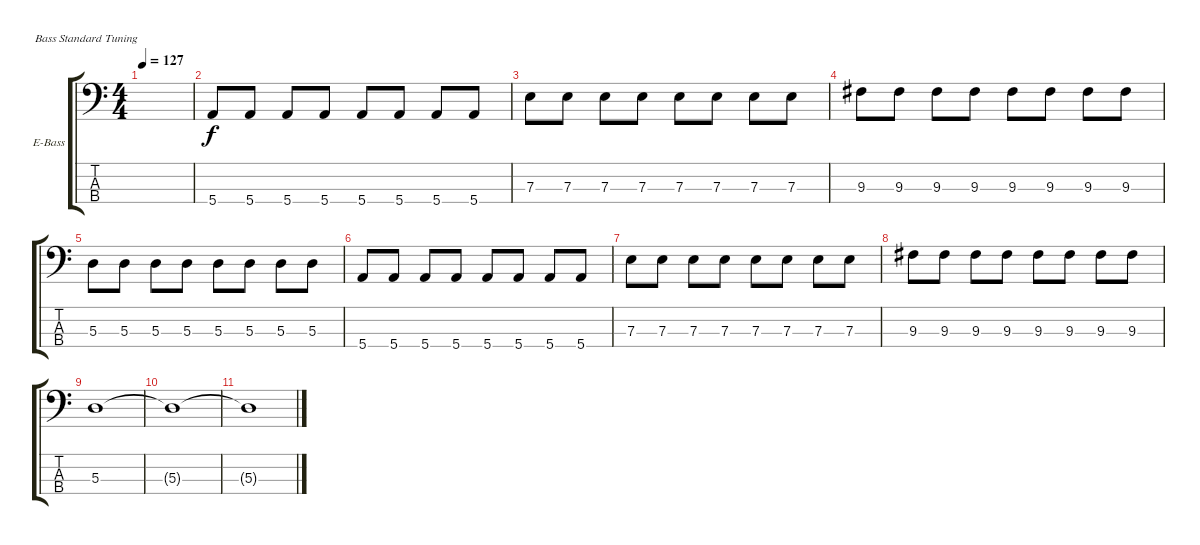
\defaultSystemsLayout 4
\bracketExtendMode groupsimilarinstruments
\firstSystemTrackNameOrientation horizontal
\otherSystemsTrackNameOrientation horizontal
\track ("Electric Bass" "E-Bass") {instrument electricbassfinger}
\staff {score tabs}
\tuning (G2 D2 A1 E1)
\ts (4 4)
\tempo 127
\clef f4
\ks c
|
5.4.8 5.4.8 5.4.8 5.4.8 5.4.8 5.4.8 5.4.8 5.4.8 |
7.3.8 7.3.8 7.3.8 7.3.8 7.3.8 7.3.8 7.3.8 7.3.8 |
9.3.8 9.3.8 9.3.8 9.3.8 9.3.8 9.3.8 9.3.8 9.3.8 |
5.3.8 5.3.8 5.3.8 5.3.8 5.3.8 5.3.8 5.3.8 5.3.8 |
5.4.8 5.4.8 5.4.8 5.4.8 5.4.8 5.4.8 5.4.8 5.4.8 |
7.3.8 7.3.8 7.3.8 7.3.8 7.3.8 7.3.8 7.3.8 7.3.8 |
9.3.8 9.3.8 9.3.8 9.3.8 9.3.8 9.3.8 9.3.8 9.3.8 |
5.3.1 |
5.3{t}.1 |
5.3{t}.1
